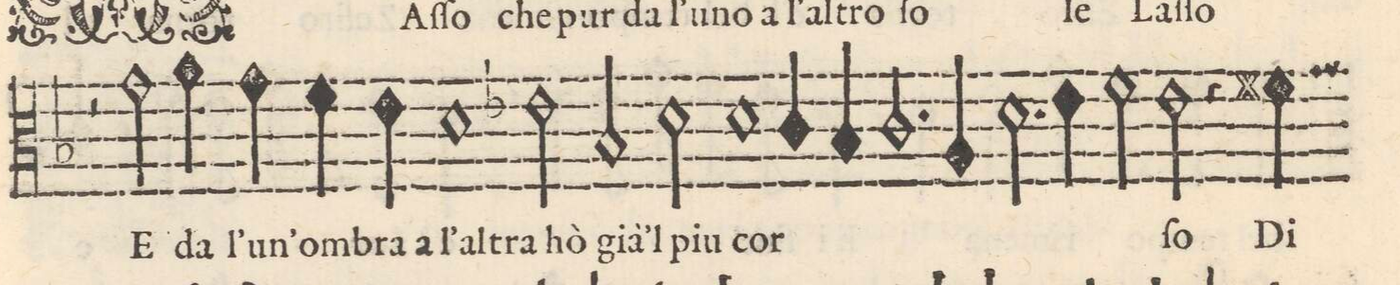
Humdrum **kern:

**kern	**text
*I"TENORE	*
*clefC3	*
*k[b-]	*
*met(C|)	*
*M4/2	*
0r	.
=10-	=10-
2r	.
2g\	E
4a\	da
4g\	l'un'
4f\	om-
4e\	-bra a
=11-	=11-
1d	l'al-
2e-X\	-tra hò
2B-/	già'l
=12-	=12-
2d\	piu
1d	cor-
4c/	.
4B-/	.
=13-	=13-
2.c/	.
4A/	.
2.d\	.
4eny\	.
=14-	=14-
2f\	.
2e\	-ſo
4r	.
4f#X\	Di
*-	*-
